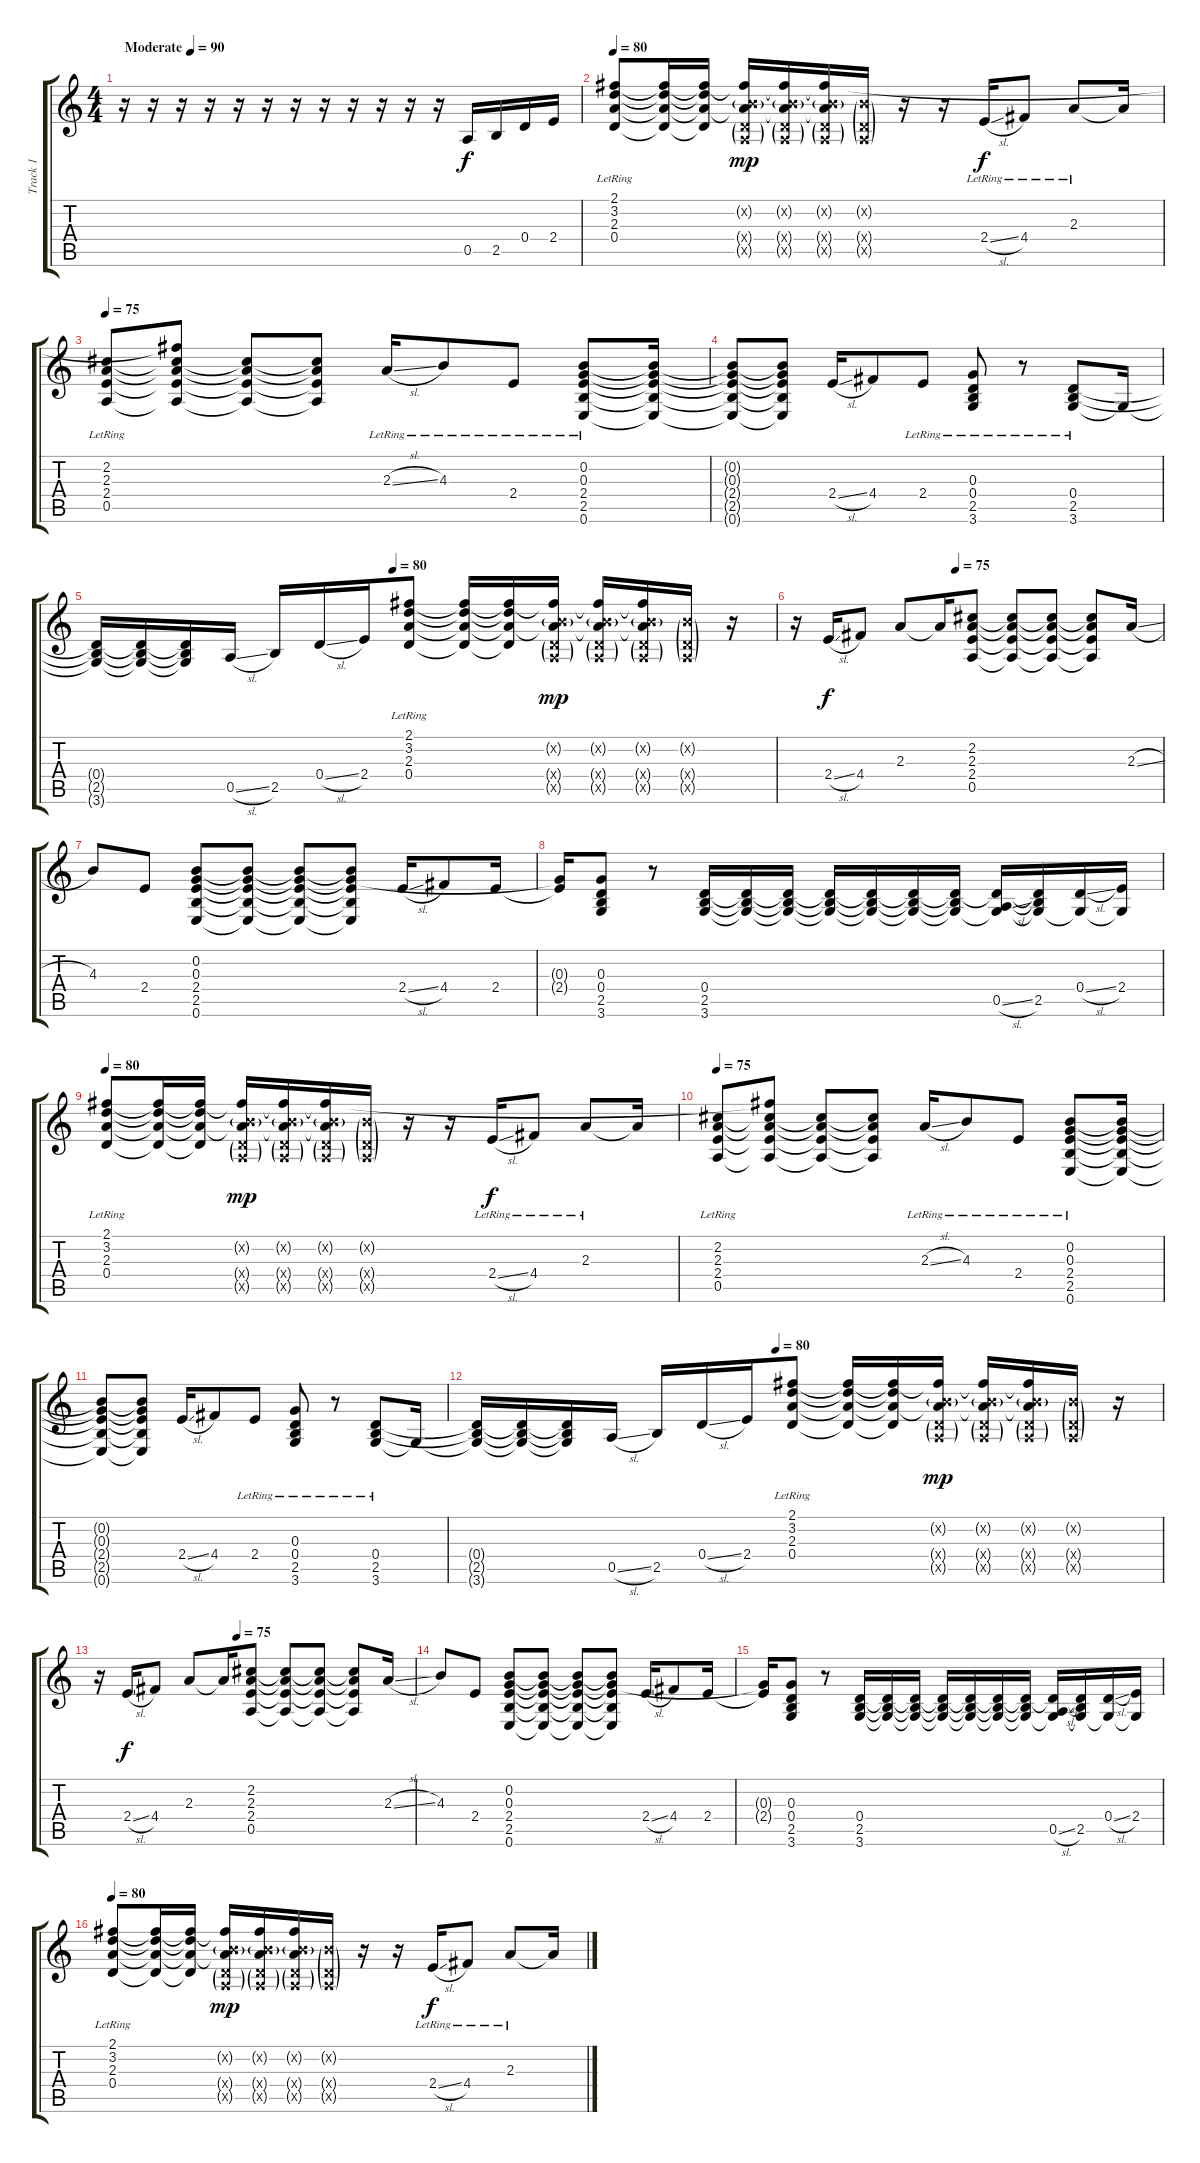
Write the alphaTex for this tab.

\track ("Track 1" "Track 1") {instrument acousticguitarsteel}
\staff {score tabs}
\tuning (E4 B3 G3 D3 A2 E2) {hide}
\ts (4 4)
\tempo (90 "Moderate")
\clef g2
\ks c
r.16{dy f instrument acousticguitarsteel} r.16 r.16 r.16 r.16 r.16 r.16 r.16 r.16 r.16 r.16 r.16 0.5.16 2.5.16 0.4.16 2.4.16 |
\tempo 80
(2.1{lr} 3.2{lr} 2.3{lr} 0.4{lr}).8 (2.1{t} 3.2{t} 2.3{t} 0.4{t}).16 (2.1{t} 3.2{t} 2.3{t} 0.4{t}).16 (2.1{t} 0.2{g x} 2.3{t} 0.4{g x} 0.5{g x}).16{dy mp} (2.1{t} 0.2{g x} 2.3{t} 0.4{g x} 0.5{g x}).16 (2.1{t} 0.2{g x} 2.3{t} 0.4{g x} 0.5{g x}).16 (0.2{g x} 0.4{g x} 0.5{g x}).16 r.16 r.16 2.4{sl lr}.16{dy f} 4.4{lr}.8 2.3{lr}.8 2.3{t}.16 |
\tempo 75
(2.2{lr} 2.3{lr} 2.4{lr} 0.5{lr}).8 (2.1{t} 2.2{t} 2.3{t} 2.4{t} 0.5{t}).8 (2.2{t} 2.3{t} 2.4{t} 0.5{t}).8 (2.2{t} 2.3{t} 2.4{t} 0.5{t}).8 2.3{sl lr}.16 4.3{lr}.8 2.4{lr}.8 (0.2{lr} 0.3{lr} 2.4{lr} 2.5{lr} 0.6{lr}).8 (0.2{t} 0.3{t} 2.4{t} 2.5{t} 0.6{t}).16 |
(0.2{t} 0.3{t} 2.4{t} 2.5{t} 0.6{t}).8 (0.2{t} 0.3{t} 2.4{t} 2.5{t} 0.6{t}).8 2.4{sl}.16 4.4.8 2.4{lr}.8 (0.3{lr} 0.4{lr} 2.5{lr} 3.6{lr}).8 r.8 (0.4 2.5 3.6{lr}).8 3.6{t}.16 |
\tempo (80 0.4375)
(0.4{t} 2.5{t} 3.6{t}).16 (0.4{t} 2.5{t} 3.6{t}).16 (0.4{t} 2.5{t} 3.6{t}).16 0.5{sl}.16 2.5.16 0.4{sl}.16 2.4.16 (2.1{lr} 3.2{lr} 2.3{lr} 0.4{lr}).8 (2.1{t} 3.2{t} 2.3{t} 0.4{t}).16 (2.1{t} 3.2{t} 2.3{t} 0.4{t}).16 (2.1{t} 0.2{g x} 2.3{t} 0.4{g x} 0.5{g x}).16{dy mp} (2.1{t} 0.2{g x} 2.3{t} 0.4{g x} 0.5{g x}).16 (2.1{t} 0.2{g x} 2.3{t} 0.4{g x} 0.5{g x}).16 (0.2{g x} 0.4{g x} 0.5{g x}).16 r.16 |
\tempo (75 0.4375)
r.16 2.4{sl}.16{dy f} 4.4.8 2.3.8 2.3{t}.16 (2.2 2.3 2.4 0.5).8 (2.2{t} 2.3{t} 2.4{t} 0.5{t}).8 (2.2{t} 2.3{t} 2.4{t} 0.5{t}).8 (2.2{t} 2.3{t} 2.4{t} 0.5{t}).8 2.3{sl}.16 |
4.3.8 2.4.8 (0.2 0.3 2.4 2.5 0.6).8 (0.2{t} 0.3{t} 2.4{t} 2.5{t} 0.6{t}).8 (0.2{t} 0.3{t} 2.4{t} 2.5{t} 0.6{t}).8 (0.2{t} 0.3{t} 2.4{t} 2.5{t} 0.6{t}).8 2.4{sl}.16 4.4.8 2.4.16 |
(0.3{t} 2.4{t}).16 (0.3 0.4 2.5 3.6).8 r.8 (0.4 2.5 3.6).16 (0.4{t} 2.5{t} 3.6{t}).16 (0.4{t} 2.5{t} 3.6{t}).16 (0.4{t} 2.5{t} 3.6{t}).16 (0.4{t} 2.5{t} 3.6{t}).16 (0.4{t} 2.5{t} 3.6{t}).16 (0.4{t} 2.5{t} 3.6{t}).16 (0.4{t} 0.5{sl} 3.6{t}).16 (0.4{t} 2.5 3.6{t}).16 (0.4{sl} 3.6{t}).16 (2.4 3.6{t}).16 |
\tempo 80
(2.1{lr} 3.2{lr} 2.3{lr} 0.4{lr}).8 (2.1{t} 3.2{t} 2.3{t} 0.4{t}).16 (2.1{t} 3.2{t} 2.3{t} 0.4{t}).16 (2.1{t} 0.2{g x} 2.3{t} 0.4{g x} 0.5{g x}).16{dy mp} (2.1{t} 0.2{g x} 2.3{t} 0.4{g x} 0.5{g x}).16 (2.1{t} 0.2{g x} 2.3{t} 0.4{g x} 0.5{g x}).16 (0.2{g x} 0.4{g x} 0.5{g x}).16 r.16 r.16 2.4{sl lr}.16{dy f} 4.4{lr}.8 2.3{lr}.8 2.3{t}.16 |
\tempo 75
(2.2{lr} 2.3{lr} 2.4{lr} 0.5{lr}).8 (2.1{t} 2.2{t} 2.3{t} 2.4{t} 0.5{t}).8 (2.2{t} 2.3{t} 2.4{t} 0.5{t}).8 (2.2{t} 2.3{t} 2.4{t} 0.5{t}).8 2.3{sl lr}.16 4.3{lr}.8 2.4{lr}.8 (0.2{lr} 0.3{lr} 2.4{lr} 2.5{lr} 0.6{lr}).8 (0.2{t} 0.3{t} 2.4{t} 2.5{t} 0.6{t}).16 |
(0.2{t} 0.3{t} 2.4{t} 2.5{t} 0.6{t}).8 (0.2{t} 0.3{t} 2.4{t} 2.5{t} 0.6{t}).8 2.4{sl}.16 4.4.8 2.4{lr}.8 (0.3{lr} 0.4{lr} 2.5{lr} 3.6{lr}).8 r.8 (0.4 2.5 3.6{lr}).8 3.6{t}.16 |
\tempo (80 0.4375)
(0.4{t} 2.5{t} 3.6{t}).16 (0.4{t} 2.5{t} 3.6{t}).16 (0.4{t} 2.5{t} 3.6{t}).16 0.5{sl}.16 2.5.16 0.4{sl}.16 2.4.16 (2.1{lr} 3.2{lr} 2.3{lr} 0.4{lr}).8 (2.1{t} 3.2{t} 2.3{t} 0.4{t}).16 (2.1{t} 3.2{t} 2.3{t} 0.4{t}).16 (2.1{t} 0.2{g x} 2.3{t} 0.4{g x} 0.5{g x}).16{dy mp} (2.1{t} 0.2{g x} 2.3{t} 0.4{g x} 0.5{g x}).16 (2.1{t} 0.2{g x} 2.3{t} 0.4{g x} 0.5{g x}).16 (0.2{g x} 0.4{g x} 0.5{g x}).16 r.16 |
\tempo (75 0.4375)
r.16 2.4{sl}.16{dy f} 4.4.8 2.3.8 2.3{t}.16 (2.2 2.3 2.4 0.5).8 (2.2{t} 2.3{t} 2.4{t} 0.5{t}).8 (2.2{t} 2.3{t} 2.4{t} 0.5{t}).8 (2.2{t} 2.3{t} 2.4{t} 0.5{t}).8 2.3{sl}.16 |
4.3.8 2.4.8 (0.2 0.3 2.4 2.5 0.6).8 (0.2{t} 0.3{t} 2.4{t} 2.5{t} 0.6{t}).8 (0.2{t} 0.3{t} 2.4{t} 2.5{t} 0.6{t}).8 (0.2{t} 0.3{t} 2.4{t} 2.5{t} 0.6{t}).8 2.4{sl}.16 4.4.8 2.4.16 |
(0.3{t} 2.4{t}).16 (0.3 0.4 2.5 3.6).8 r.8 (0.4 2.5 3.6).16 (0.4{t} 2.5{t} 3.6{t}).16 (0.4{t} 2.5{t} 3.6{t}).16 (0.4{t} 2.5{t} 3.6{t}).16 (0.4{t} 2.5{t} 3.6{t}).16 (0.4{t} 2.5{t} 3.6{t}).16 (0.4{t} 2.5{t} 3.6{t}).16 (0.4{t} 0.5{sl} 3.6{t}).16 (0.4{t} 2.5 3.6{t}).16 (0.4{sl} 3.6{t}).16 (2.4 3.6{t}).16 |
\tempo 80
(2.1{lr} 3.2{lr} 2.3{lr} 0.4{lr}).8 (2.1{t} 3.2{t} 2.3{t} 0.4{t}).16 (2.1{t} 3.2{t} 2.3{t} 0.4{t}).16 (2.1{t} 0.2{g x} 2.3{t} 0.4{g x} 0.5{g x}).16{dy mp} (2.1{t} 0.2{g x} 2.3{t} 0.4{g x} 0.5{g x}).16 (2.1{t} 0.2{g x} 2.3{t} 0.4{g x} 0.5{g x}).16 (0.2{g x} 0.4{g x} 0.5{g x}).16 r.16 r.16 2.4{sl lr}.16{dy f} 4.4{lr}.8 2.3{lr}.8 2.3{t}.16
